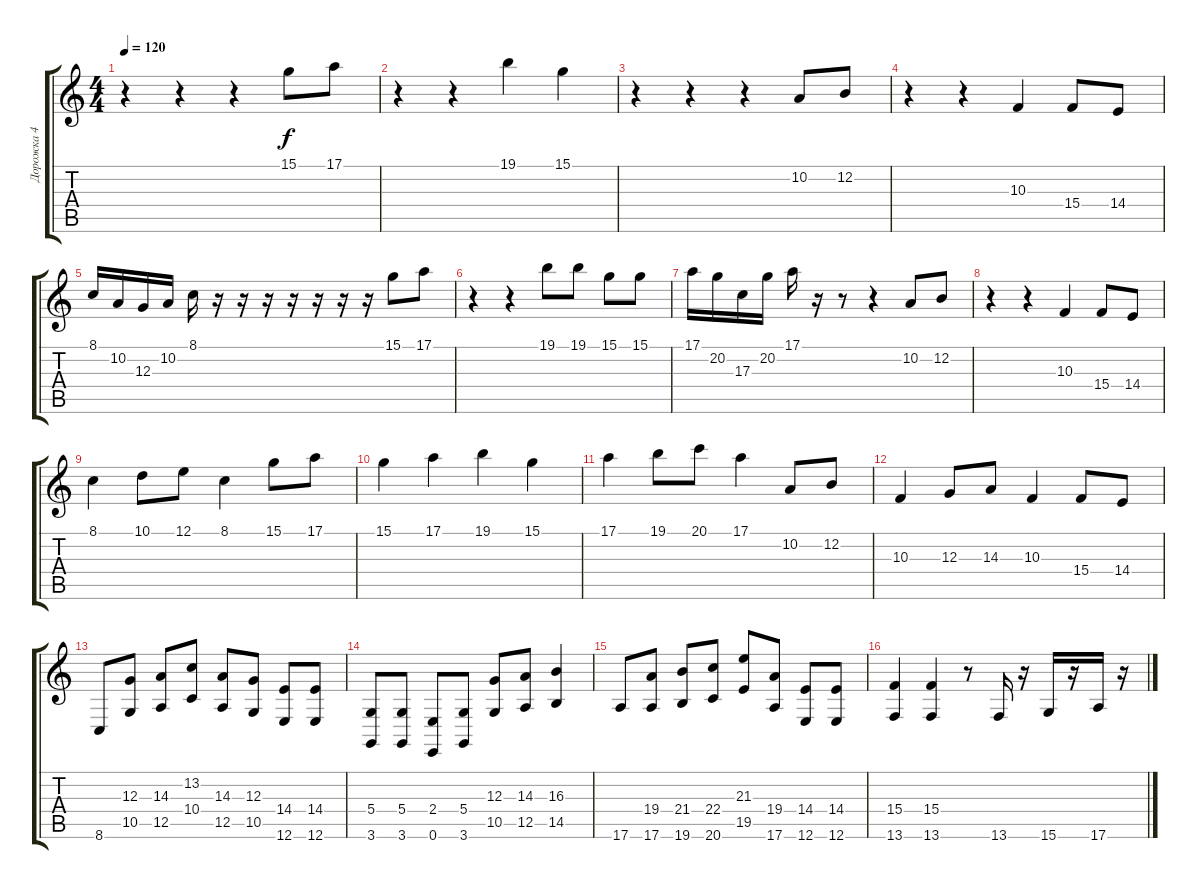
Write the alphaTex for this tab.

\track ("Дорожка 4" "Дорожка 4") {instrument electricgrandpiano}
\staff {score tabs}
\tuning (E4 B3 G3 D3 A2 E2) {hide}
\ts (4 4)
\tempo 120
\clef g2
\ks c
r.4{dy f} r.4 r.4 15.1.8 17.1.8 |
r.4 r.4 19.1.4 15.1.4 |
r.4 r.4 r.4 10.2.8 12.2.8 |
r.4 r.4 10.3.4 15.4.8 14.4.8 |
8.1.16 10.2.16 12.3.16 10.2.16 8.1.16 r.16 r.16 r.16 r.16 r.16 r.16 r.16 15.1.8 17.1.8 |
r.4 r.4 19.1.8 19.1.8 15.1.8 15.1.8 |
17.1.16 20.2.16 17.3.16 20.2.16 17.1.16 r.16 r.8 r.4 10.2.8 12.2.8 |
r.4 r.4 10.3.4 15.4.8 14.4.8 |
8.1.4 10.1.8 12.1.8 8.1.4 15.1.8 17.1.8 |
15.1.4 17.1.4 19.1.4 15.1.4 |
17.1.4 19.1.8 20.1.8 17.1.4 10.2.8 12.2.8 |
10.3.4 12.3.8 14.3.8 10.3.4 15.4.8 14.4.8 |
8.6.8 (12.3 10.5).8 (14.3 12.5).8 (13.2 10.4).8 (14.3 12.5).8 (12.3 10.5).8 (14.4 12.6).8 (14.4 12.6).8 |
(5.4 3.6).8 (5.4 3.6).8 (2.4 0.6).8 (5.4 3.6).8 (12.3 10.5).8 (14.3 12.5).8 (16.3 14.5).4 |
17.6.8 (19.4 17.6).8 (21.4 19.6).8 (22.4 20.6).8 (21.3 19.5).8 (19.4 17.6).8 (14.4 12.6).8 (14.4 12.6).8 |
(15.4 13.6).4 (15.4 13.6).4 r.8 13.6.16 r.16 15.6.16 r.16 17.6.16 r.16
